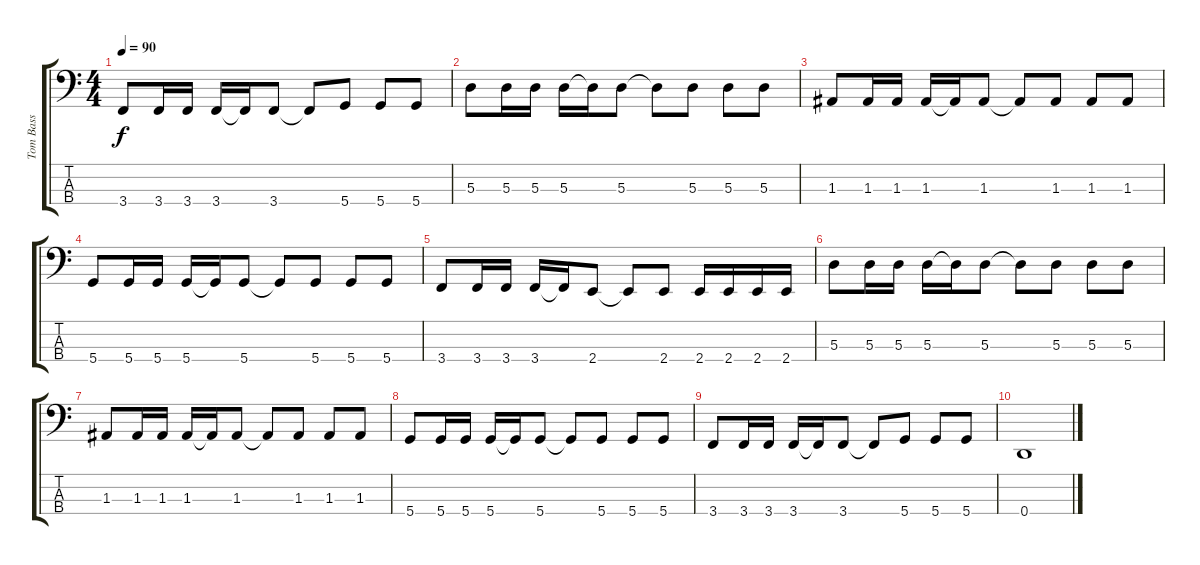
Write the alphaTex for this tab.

\track ("Tom Bass" "Tom Bass") {instrument slapbass1}
\staff {score tabs}
\tuning (G2 D2 A1 D1) {hide}
\ts (4 4)
\tempo 90
\clef f4
\ks c
3.4.8{dy f} 3.4.16 3.4.16 3.4.16 3.4{t}.16 3.4.8 3.4{t}.8 5.4.8 5.4.8 5.4.8 |
5.3.8 5.3.16 5.3.16 5.3.16 5.3{t}.16 5.3.8 5.3{t}.8 5.3.8 5.3.8 5.3.8 |
1.3.8 1.3.16 1.3.16 1.3.16 1.3{t}.16 1.3.8 1.3{t}.8 1.3.8 1.3.8 1.3.8 |
5.4.8 5.4.16 5.4.16 5.4.16 5.4{t}.16 5.4.8 5.4{t}.8 5.4.8 5.4.8 5.4.8 |
3.4.8 3.4.16 3.4.16 3.4.16 3.4{t}.16 2.4.8 2.4{t}.8 2.4.8 2.4.16 2.4.16 2.4.16 2.4.16 |
5.3.8 5.3.16 5.3.16 5.3.16 5.3{t}.16 5.3.8 5.3{t}.8 5.3.8 5.3.8 5.3.8 |
1.3.8 1.3.16 1.3.16 1.3.16 1.3{t}.16 1.3.8 1.3{t}.8 1.3.8 1.3.8 1.3.8 |
5.4.8 5.4.16 5.4.16 5.4.16 5.4{t}.16 5.4.8 5.4{t}.8 5.4.8 5.4.8 5.4.8 |
3.4.8 3.4.16 3.4.16 3.4.16 3.4{t}.16 3.4.8 3.4{t}.8 5.4.8 5.4.8 5.4.8 |
0.4.1
